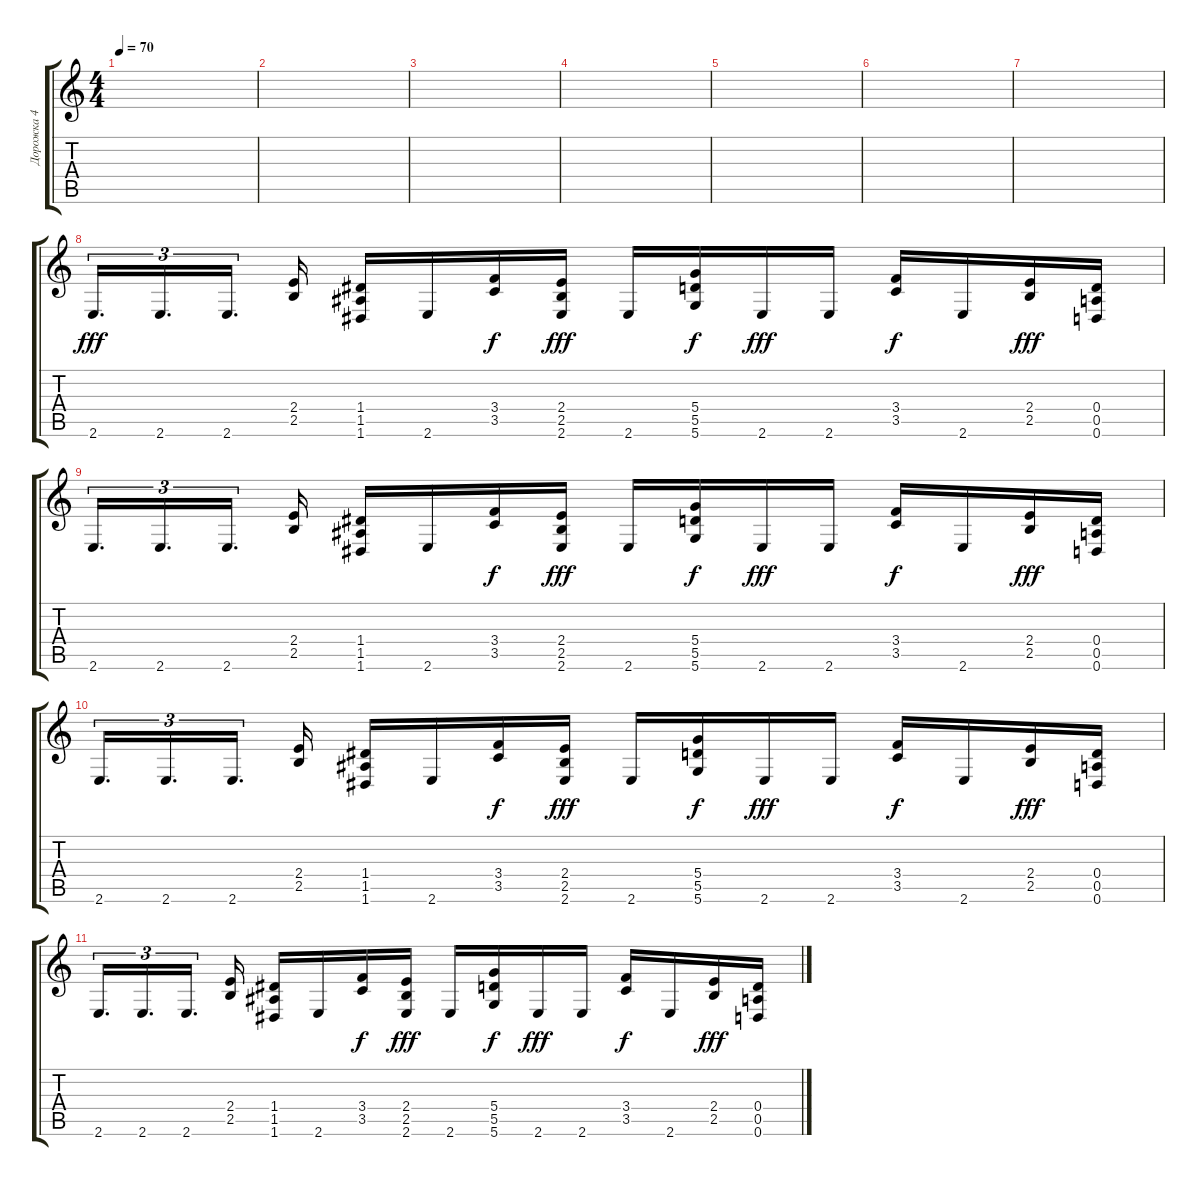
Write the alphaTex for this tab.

\track ("Дорожка 4" "Дорожка 4") {instrument overdrivenguitar}
\staff {score tabs}
\tuning (E4 B3 G3 D3 A2 D2) {hide}
\ts (4 4)
\tempo 70
\clef g2
\ks c
|
|
|
|
|
|
|
2.6.16{d tu (3 2) dy fff} 2.6.16{d tu (3 2)} 2.6.16{d tu (3 2) beam splitsecondary} (2.4 2.5).16 (1.4 1.5 1.6).16 2.6.16 (3.4 3.5).16{dy f} (2.4 2.5 2.6).16{dy fff} 2.6.16 (5.4 5.5 5.6).16{dy f} 2.6.16{dy fff} 2.6.16 (3.4 3.5).16{dy f} 2.6.16 (2.4 2.5).16{dy fff} (0.4 0.5 0.6).16 |
2.6.16{d tu (3 2)} 2.6.16{d tu (3 2)} 2.6.16{d tu (3 2) beam splitsecondary} (2.4 2.5).16 (1.4 1.5 1.6).16 2.6.16 (3.4 3.5).16{dy f} (2.4 2.5 2.6).16{dy fff} 2.6.16 (5.4 5.5 5.6).16{dy f} 2.6.16{dy fff} 2.6.16 (3.4 3.5).16{dy f} 2.6.16 (2.4 2.5).16{dy fff} (0.4 0.5 0.6).16 |
2.6.16{d tu (3 2)} 2.6.16{d tu (3 2)} 2.6.16{d tu (3 2) beam splitsecondary} (2.4 2.5).16 (1.4 1.5 1.6).16 2.6.16 (3.4 3.5).16{dy f} (2.4 2.5 2.6).16{dy fff} 2.6.16 (5.4 5.5 5.6).16{dy f} 2.6.16{dy fff} 2.6.16 (3.4 3.5).16{dy f} 2.6.16 (2.4 2.5).16{dy fff} (0.4 0.5 0.6).16 |
2.6.16{d tu (3 2)} 2.6.16{d tu (3 2)} 2.6.16{d tu (3 2) beam splitsecondary} (2.4 2.5).16 (1.4 1.5 1.6).16 2.6.16 (3.4 3.5).16{dy f} (2.4 2.5 2.6).16{dy fff} 2.6.16 (5.4 5.5 5.6).16{dy f} 2.6.16{dy fff} 2.6.16 (3.4 3.5).16{dy f} 2.6.16 (2.4 2.5).16{dy fff} (0.4 0.5 0.6).16
